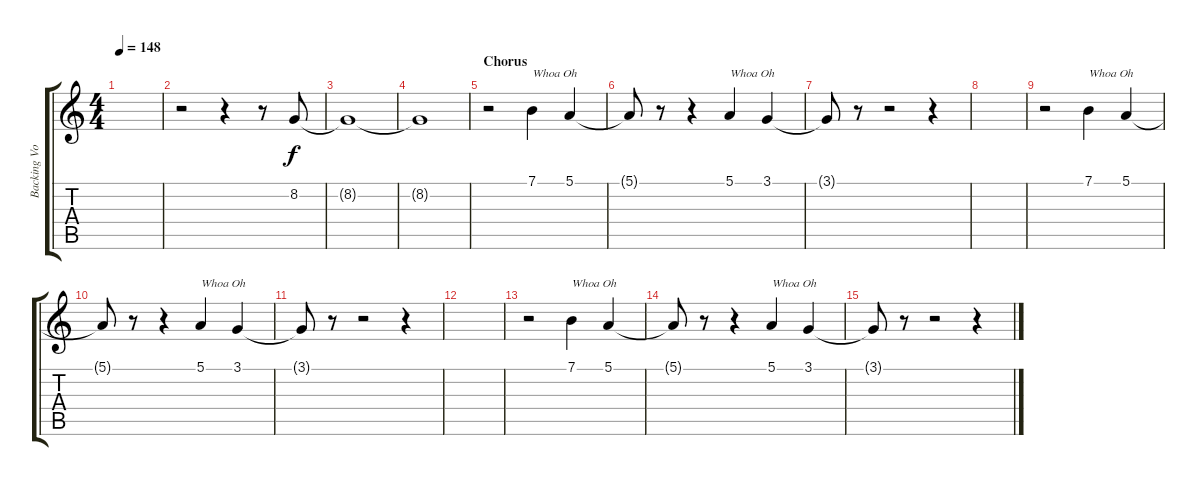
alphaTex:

\track ("Backing Vox 1" "Backing Vo") {instrument lead1square}
\staff {score tabs}
\tuning (E4 B3 G3 D3 A2 E2) {hide}
\ts (4 4)
\tempo 148
\clef g2
\ks c
|
r.2 r.4 r.8 8.2.8 |
8.2{t}.1 |
8.2{t}.1 |
\section ("" "Chorus")
r.2 7.1.4{txt "Whoa Oh"} 5.1.4 |
5.1{t}.8 r.8 r.4 5.1.4{txt "Whoa Oh"} 3.1.4 |
3.1{t}.8 r.8 r.2 r.4 |
|
r.2 7.1.4{txt "Whoa Oh"} 5.1.4 |
5.1{t}.8 r.8 r.4 5.1.4{txt "Whoa Oh"} 3.1.4 |
3.1{t}.8 r.8 r.2 r.4 |
|
r.2 7.1.4{txt "Whoa Oh"} 5.1.4 |
5.1{t}.8 r.8 r.4 5.1.4{txt "Whoa Oh"} 3.1.4 |
3.1{t}.8 r.8 r.2 r.4
